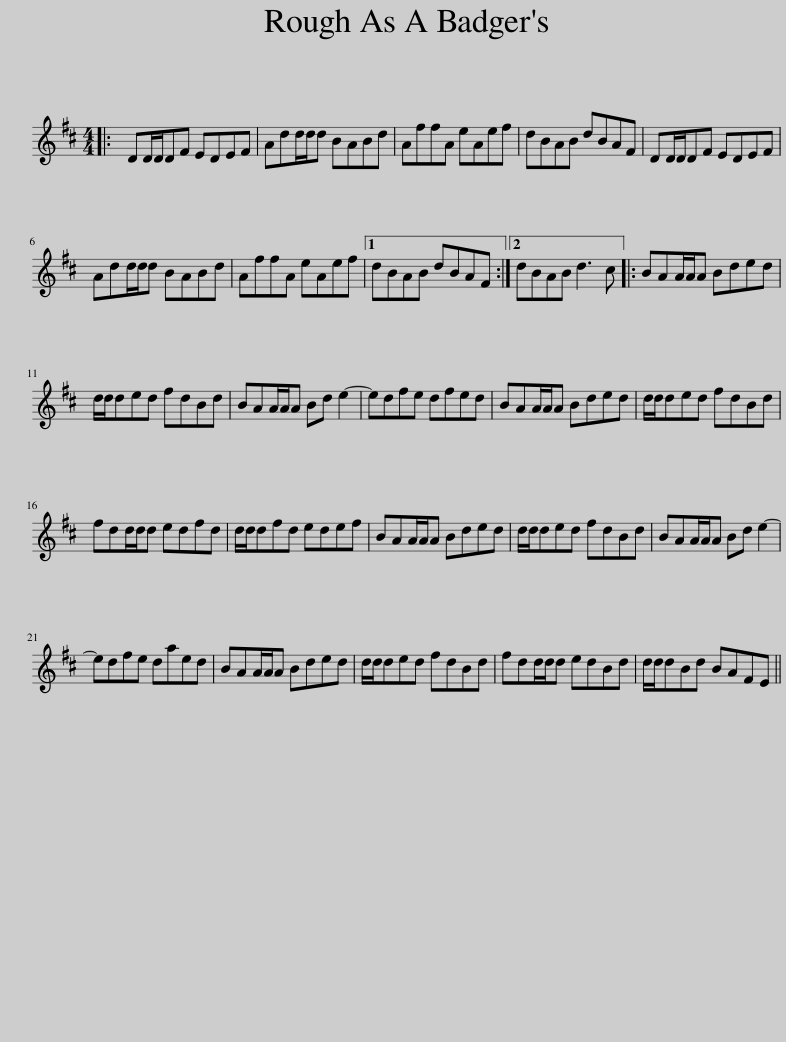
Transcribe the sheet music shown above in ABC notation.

X:1
L:1/8
M:4/4
I:linebreak $
K:D
V:1 treble
V:1
|: DD/D/DF EDEF | Add/d/d BABd | AffA eAef | dBAB dBAF | DD/D/DF EDEF |$ %5
 Add/d/d BABd | AffA eAef |1 dBAB dBAF :|2 dBAB d3 c |: BAA/A/A Bded |$ %10
 d/d/ded fdBd | BAA/A/A Bd e2- | edfe dfed | BAA/A/A Bded | d/d/ded fdBd |$ %15
 fdd/d/d edfd | d/d/dfd edef | BAA/A/A Bded | d/d/ded fdBd | BAA/A/A Bd e2- |$ %20
 edfe daed | BAA/A/A Bded | d/d/ded fdBd | fdd/d/d edBd | d/d/dBd BAFE || %25
